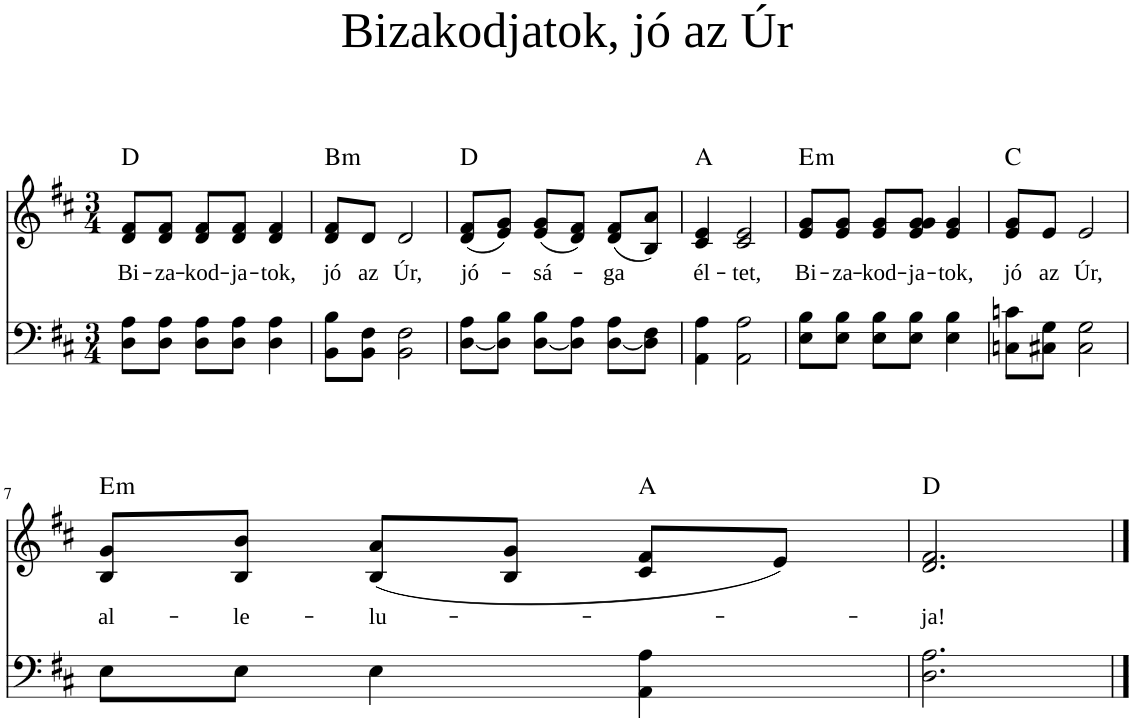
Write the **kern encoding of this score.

**kern	**kern	**text	**harte
*part2	*part1	*part1	*part1
*staff2	*staff1	*staff1	*
*I"Voice	*I"Voice	*	*
*clefF4	*clefG2	*	*
*k[f#c#]	*k[f#c#]	*	*
*M3/4	*M3/4	*	*
=1	=1	=1	=1
!	!	!LO:LY:b	!
8D\ 8A\L	8d/ 8f#/L	Bi-	D:maj
!	!	!LO:LY:b	!
8D\ 8A\J	8d/ 8f#/J	-za-	.
!	!	!LO:LY:b	!
8D\ 8A\L	8d/ 8f#/L	-kod-	.
!	!	!LO:LY:b	!
8D\ 8A\J	8d/ 8f#/J	-ja-	.
!	!	!LO:LY:b	!
4D\ 4A\	4d/ 4f#/	-tok,	.
=2	=2	=2	=2
!	!	!LO:LY:b	!LO:H:kt=m
8BB\ 8B\L	8d/ 8f#/L	jó	B:min
!	!	!LO:LY:b	!
8BB\ 8F#\J	8d/J	az	.
!	!	!LO:LY:b	!
2BB\ 2F#\	2d/	Úr,	.
=3	=3	=3	=3
!	!	!LO:LY:b	!
[8D\ 8A\L	(8d/ 8f#/L	jó-	D:maj
8D\] 8B\J	8e/ 8g/J)	.	.
!	!	!LO:LY:b	!
[8D\ 8B\L	(8e/ 8g/L	-sá-	.
8D\] 8A\J	8d/ 8f#/J)	.	.
!	!	!LO:LY:b	!
[8D\ 8A\L	(8d/ 8f#/L	-ga	.
8D\] 8F#\J	8B/ 8a/J)	.	.
=4	=4	=4	=4
!	!	!LO:LY:b	!
4AA\ 4A\	4c#/ 4e/	él-	A:maj
!	!	!LO:LY:b	!
2AA\ 2A\	2c#/ 2e/	-tet,	.
=5	=5	=5	=5
!	!	!LO:LY:b	!LO:H:kt=m
8E\ 8B\L	8e/ 8g/L	Bi-	E:min
!	!	!LO:LY:b	!
8E\ 8B\J	8e/ 8g/J	-za-	.
!	!	!LO:LY:b	!
8E\ 8B\L	8e/ 8g/L	-kod-	.
!	!	!LO:LY:b	!
8E\ 8B\J	8e/ 8g/ 8g/J	-ja-	.
!	!	!LO:LY:b	!
4E\ 4B\	4e/ 4g/	-tok,	.
=6	=6	=6	=6
!	!	!LO:LY:b	!
8Cn\ 8cn\L	8e/ 8g/L	jó	C:maj
!	!	!LO:LY:b	!
8C#X\ 8G\J	8e/J	az	.
!	!	!LO:LY:b	!
2C#\ 2G\	2e/	Úr,	.
!!LO:LB:g=z
=7	=7	=7	=7
!	!	!LO:LY:b	!LO:H:kt=m
8E\L	8B/ 8g/L	al-	E:min
!	!	!LO:LY:b	!
8E\J	8B/ 8b/J	-le-	.
!	!	!LO:LY:b	!
4E\	(8B/ 8a/L	-lu-	.
.	8B/ 8g/J	.	.
4AA\ 4A\	8c#/ 8f#/L	.	A:maj
.	8e/J)	.	.
=8	=8	=8	=8
!	!	!LO:LY:b	!
2.D\ 2.A\	2.d/ 2.f#/	-ja!	D:maj
==	==	==	==
*-	*-	*-	*-
